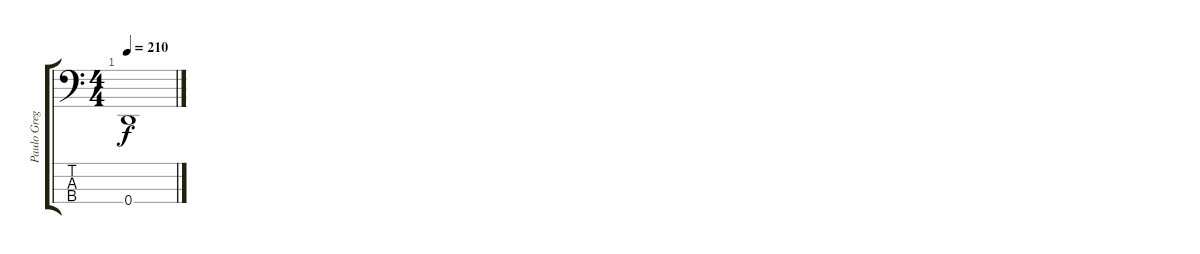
\track ("Paulo Gregoletto" "Paulo Greg") {instrument electricbasspick}
\staff {score tabs}
\tuning (G2 D2 A1 D1) {hide}
\ts (4 4)
\tempo 210
\clef f4
\ks c
0.4{t}.1{dy f}
